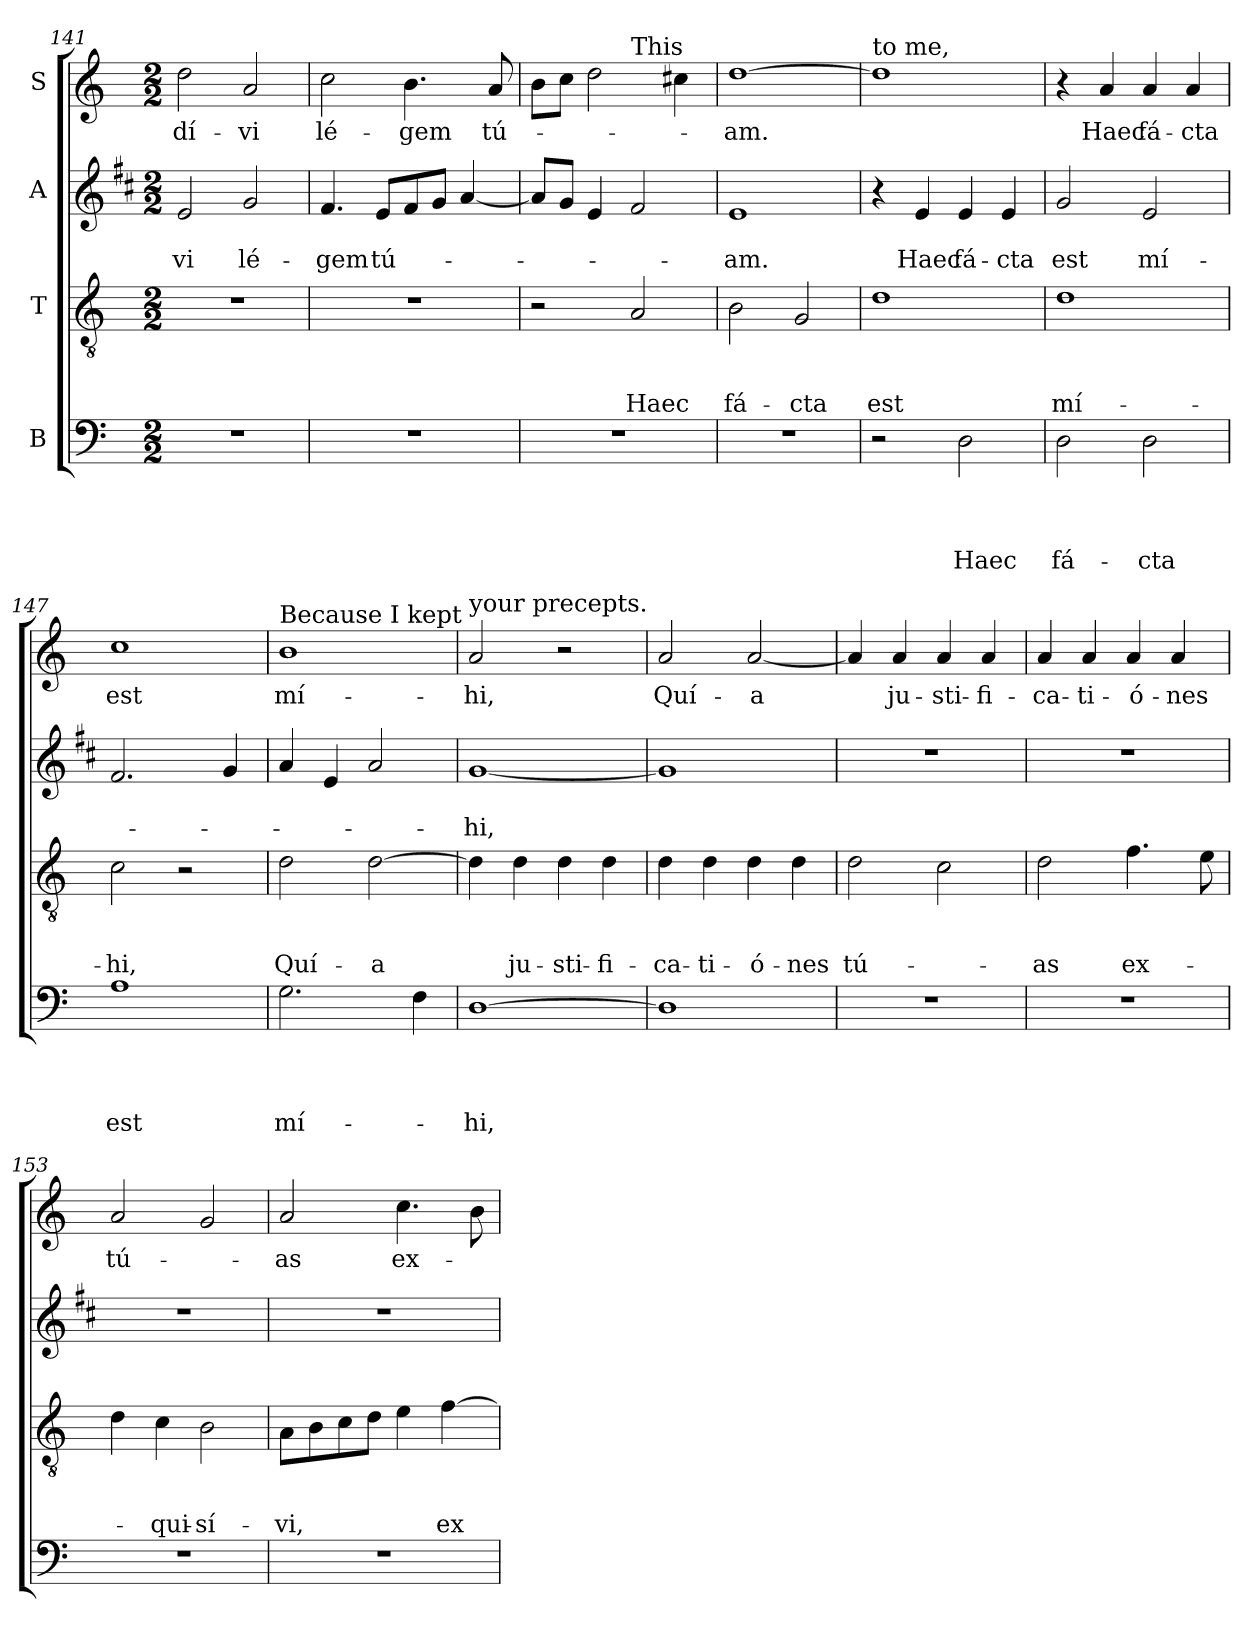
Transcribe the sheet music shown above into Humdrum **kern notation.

**kern	**text	**text	**text	**text	**kern	**text	**text	**text	**kern	**text	**text	**kern	**text
*part4	*part4	*part4	*part4	*part4	*part3	*part3	*part3	*part3	*part2	*part2	*part2	*part1	*part1
*staff4	*staff4	*staff4	*staff4	*staff4	*staff3	*staff3	*staff3	*staff3	*staff2	*staff2	*staff2	*staff1	*staff1
*I"B	*	*	*	*	*I"T	*	*	*	*I"A	*	*	*I"S	*
*clefF4	*	*	*	*	*clefGv2	*	*	*	*clefG2	*	*	*clefG2	*
*	*	*	*	*	*	*	*	*	*ITrd1c2	*	*	*	*
*k[]	*	*	*	*	*k[]	*	*	*	*k[]	*	*	*k[]	*
*C:	*	*	*	*	*C:	*	*	*	*C:	*	*	*C:	*
*M2/2	*	*	*	*	*M2/2	*	*	*	*M2/2	*	*	*M2/2	*
=141	=141	=141	=141	=141	=141	=141	=141	=141	=141	=141	=141	=141	=141
!	!	!	!	!	!	!	!	!	!	!	!LO:LY:b	!	!LO:LY:b
1r	.	.	.	.	1r	.	.	.	2d/	.	-vi	2dd\	-dí-
!	!	!	!	!	!	!	!	!	!	!	!LO:LY:b	!	!LO:LY:b
.	.	.	.	.	.	.	.	.	2f/	.	lé-	2a/	-vi
!!LO:LB:g=z
=142	=142	=142	=142	=142	=142	=142	=142	=142	=142	=142	=142	=142	=142
!	!	!	!	!	!	!	!	!	!	!	!LO:LY:b	!	!LO:LY:b
1r	.	.	.	.	1r	.	.	.	4.e/	.	-gem	2cc\	lé-
!	!	!	!	!	!	!	!	!	!	!	!LO:LY:b	!	!
.	.	.	.	.	.	.	.	.	8d/L	.	tú-	.	.
!	!	!	!	!	!	!	!	!	!	!	!	!	!LO:LY:b
.	.	.	.	.	.	.	.	.	8e/	.	.	4.b\	-gem
.	.	.	.	.	.	.	.	.	8f/J	.	.	.	.
.	.	.	.	.	.	.	.	.	[4g/	.	.	.	.
!	!	!	!	!	!	!	!	!	!	!	!	!	!LO:LY:b
.	.	.	.	.	.	.	.	.	.	.	.	8a/	tú-
=143	=143	=143	=143	=143	=143	=143	=143	=143	=143	=143	=143	=143	=143
*	*	*	*	*	*	*	*	*	*	*	*	*^	*
1r	.	.	.	.	2r	.	.	.	8g/L]	.	.	8b\L	2ryy	.
.	.	.	.	.	.	.	.	.	8f/J	.	.	8cc\J	.	.
.	.	.	.	.	.	.	.	.	4d/	.	.	2dd\	.	.
!	!	!	!	!	!	!	!	!	!	!	!	!	!LO:TX:a:t=This	!
!	!	!	!	!	!	!	!	!LO:LY:b	!	!	!	!	!	!
.	.	.	.	.	2A/	.	.	Haec	2e/	.	.	.	2ryy	.
.	.	.	.	.	.	.	.	.	.	.	.	4cc#\	.	.
=144	=144	=144	=144	=144	=144	=144	=144	=144	=144	=144	=144	=144	=144	=144
!	!	!	!	!	!	!	!	!	!	!	!	!LO:TX:a:t=has happened	!	!
!	!	!	!	!	!	!	!	!LO:LY:b	!	!	!LO:LY:b	!	!	!LO:LY:b
*	*	*	*	*	*	*	*	*	*	*	*	*v	*v	*
1r	.	.	.	.	2B\	.	.	fá-	1d	.	-am.	[1dd	-am.
!	!	!	!	!	!	!	!	!LO:LY:b	!	!	!	!	!
.	.	.	.	.	2G/	.	.	-cta	.	.	.	.	.
=145	=145	=145	=145	=145	=145	=145	=145	=145	=145	=145	=145	=145	=145
!	!	!	!	!	!	!	!	!	!	!	!	!LO:TX:a:t=to me,	!
!	!	!	!	!	!	!	!	!LO:LY:b	!	!	!	!	!
2r	.	.	.	.	1d	.	.	est	4r	.	.	1dd]	.
!	!	!	!	!	!	!	!	!	!	!	!LO:LY:b	!	!
.	.	.	.	.	.	.	.	.	4d/	.	Haec	.	.
!	!	!	!	!LO:LY:b	!	!	!	!	!	!	!LO:LY:b	!	!
2D\	.	.	.	Haec	.	.	.	.	4d/	.	fá-	.	.
!	!	!	!	!	!	!	!	!	!	!	!LO:LY:b	!	!
.	.	.	.	.	.	.	.	.	4d/	.	-cta	.	.
=146	=146	=146	=146	=146	=146	=146	=146	=146	=146	=146	=146	=146	=146
!	!	!	!	!LO:LY:b	!	!	!	!LO:LY:b	!	!	!LO:LY:b	!	!
2D\	.	.	.	fá-	1d	.	.	mí-	2f/	.	est	4r	.
!	!	!	!	!	!	!	!	!	!	!	!	!	!LO:LY:b
.	.	.	.	.	.	.	.	.	.	.	.	4a/	Haec
!	!	!	!	!LO:LY:b	!	!	!	!	!	!	!LO:LY:b	!	!LO:LY:b
2D\	.	.	.	-cta	.	.	.	.	2d/	.	mí-	4a/	fá-
!	!	!	!	!	!	!	!	!	!	!	!	!	!LO:LY:b
.	.	.	.	.	.	.	.	.	.	.	.	4a/	-cta
=147	=147	=147	=147	=147	=147	=147	=147	=147	=147	=147	=147	=147	=147
!	!	!	!	!LO:LY:b	!	!	!	!LO:LY:b	!	!	!	!	!LO:LY:b
1A	.	.	.	est	2c\	.	.	-hi,	2.e/	.	.	1cc	est
.	.	.	.	.	2r	.	.	.	.	.	.	.	.
.	.	.	.	.	.	.	.	.	4f/	.	.	.	.
!!LO:PB:g=z
=148	=148	=148	=148	=148	=148	=148	=148	=148	=148	=148	=148	=148	=148
!	!	!	!	!	!	!	!	!	!	!	!	!LO:TX:a:t=Because I kept	!
!	!	!	!	!LO:LY:b	!	!	!	!LO:LY:b	!	!	!	!	!LO:LY:b
2.G\	.	.	.	mí-	2d\	.	.	Quí-	4g/	.	.	1b	mí-
.	.	.	.	.	.	.	.	.	4d/	.	.	.	.
!	!	!	!	!	!	!	!	!LO:LY:b	!	!	!	!	!
.	.	.	.	.	[2d\	.	.	-a	2g/	.	.	.	.
4F\	.	.	.	.	.	.	.	.	.	.	.	.	.
=149	=149	=149	=149	=149	=149	=149	=149	=149	=149	=149	=149	=149	=149
!	!	!	!	!	!	!	!	!	!	!	!	!LO:TX:a:t=your precepts.	!
!	!	!	!	!LO:LY:b	!	!	!	!	!	!	!LO:LY:b	!	!LO:LY:b
[1D	.	.	.	-hi,	4d\]	.	.	.	[1f	.	-hi,	2a/	-hi,
!	!	!	!	!	!	!	!	!LO:LY:b	!	!	!	!	!
.	.	.	.	.	4d\	.	.	ju-	.	.	.	.	.
!	!	!	!	!	!	!	!	!LO:LY:b	!	!	!	!	!
.	.	.	.	.	4d\	.	.	-sti-	.	.	.	2r	.
!	!	!	!	!	!	!	!	!LO:LY:b	!	!	!	!	!
.	.	.	.	.	4d\	.	.	-fi-	.	.	.	.	.
=150	=150	=150	=150	=150	=150	=150	=150	=150	=150	=150	=150	=150	=150
!	!	!	!	!	!	!	!	!LO:LY:b	!	!	!	!	!LO:LY:b
1D]	.	.	.	.	4d\	.	.	-ca-	1f]	.	.	2a/	Quí-
!	!	!	!	!	!	!	!	!LO:LY:b	!	!	!	!	!
.	.	.	.	.	4d\	.	.	-ti-	.	.	.	.	.
!	!	!	!	!	!	!	!	!LO:LY:b	!	!	!	!	!LO:LY:b
.	.	.	.	.	4d\	.	.	-ó-	.	.	.	[2a/	-a
!	!	!	!	!	!	!	!	!LO:LY:b	!	!	!	!	!
.	.	.	.	.	4d\	.	.	-nes	.	.	.	.	.
=151	=151	=151	=151	=151	=151	=151	=151	=151	=151	=151	=151	=151	=151
!	!	!	!	!	!	!	!	!LO:LY:b	!	!	!	!	!
1r	.	.	.	.	2d\	.	.	tú-	1r	.	.	4a/]	.
!	!	!	!	!	!	!	!	!	!	!	!	!	!LO:LY:b
.	.	.	.	.	.	.	.	.	.	.	.	4a/	ju-
!	!	!	!	!	!	!	!	!	!	!	!	!	!LO:LY:b
.	.	.	.	.	2c\	.	.	.	.	.	.	4a/	-sti-
!	!	!	!	!	!	!	!	!	!	!	!	!	!LO:LY:b
.	.	.	.	.	.	.	.	.	.	.	.	4a/	-fi-
=152	=152	=152	=152	=152	=152	=152	=152	=152	=152	=152	=152	=152	=152
!	!	!	!	!	!	!	!	!LO:LY:b	!	!	!	!	!LO:LY:b
1r	.	.	.	.	2d\	.	.	-as	1r	.	.	4a/	-ca-
!	!	!	!	!	!	!	!	!	!	!	!	!	!LO:LY:b
.	.	.	.	.	.	.	.	.	.	.	.	4a/	-ti-
!	!	!	!	!	!	!	!	!LO:LY:b	!	!	!	!	!LO:LY:b
.	.	.	.	.	4.f\	.	.	ex-	.	.	.	4a/	-ó-
!	!	!	!	!	!	!	!	!	!	!	!	!	!LO:LY:b
.	.	.	.	.	.	.	.	.	.	.	.	4a/	-nes
.	.	.	.	.	8e\	.	.	.	.	.	.	.	.
=153	=153	=153	=153	=153	=153	=153	=153	=153	=153	=153	=153	=153	=153
!	!	!	!	!	!	!	!	!	!	!	!	!	!LO:LY:b
1r	.	.	.	.	4d\	.	.	.	1r	.	.	2a/	tú-
!	!	!	!	!	!	!	!	!LO:LY:b	!	!	!	!	!
.	.	.	.	.	4c\	.	.	-qui-	.	.	.	.	.
!	!	!	!	!	!	!	!	!LO:LY:b	!	!	!	!	!
.	.	.	.	.	2B\	.	.	-sí-	.	.	.	2g/	.
!!LO:LB:g=z
=154	=154	=154	=154	=154	=154	=154	=154	=154	=154	=154	=154	=154	=154
!	!	!	!	!	!	!	!	!LO:LY:b	!	!	!	!	!LO:LY:b
1r	.	.	.	.	8A\L	.	.	-vi,	1r	.	.	2a/	-as
.	.	.	.	.	8B\	.	.	.	.	.	.	.	.
.	.	.	.	.	8c\	.	.	.	.	.	.	.	.
.	.	.	.	.	8d\J	.	.	.	.	.	.	.	.
!	!	!	!	!	!	!	!	!	!	!	!	!	!LO:LY:b
.	.	.	.	.	4e\	.	.	.	.	.	.	4.cc\	ex-
!	!	!	!	!	!	!	!	!LO:LY:b	!	!	!	!	!
.	.	.	.	.	[4f\	.	.	ex-	.	.	.	.	.
.	.	.	.	.	.	.	.	.	.	.	.	8b\	.
=	=	=	=	=	=	=	=	=	=	=	=	=	=
*-	*-	*-	*-	*-	*-	*-	*-	*-	*-	*-	*-	*-	*-
